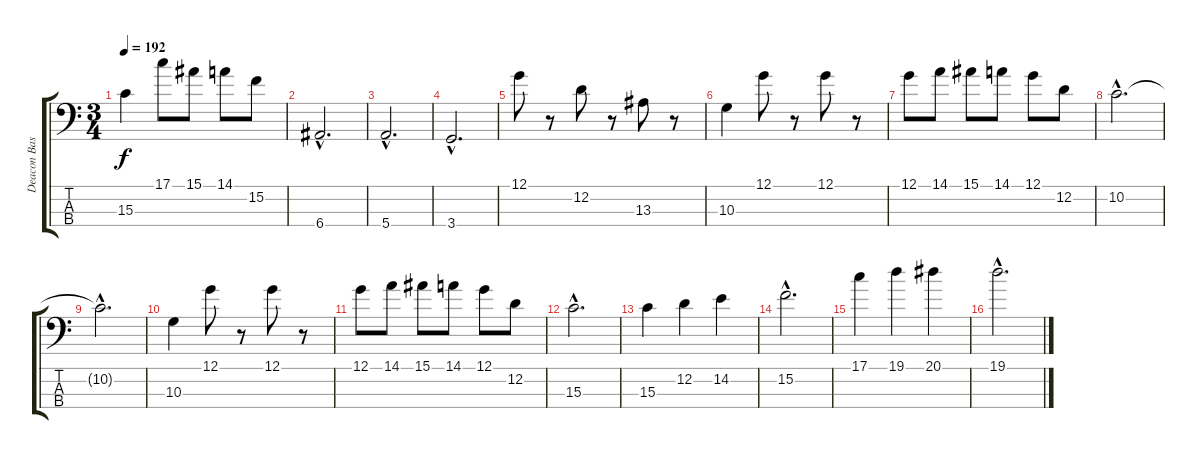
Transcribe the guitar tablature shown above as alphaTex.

\track ("Deacon Bass 2" "Deacon Bas") {instrument electricbassfinger}
\staff {score tabs}
\tuning (G2 D2 A1 E1) {hide}
\ts (3 4)
\tempo 192
\clef f4
\ks c
15.3.4{dy f} 17.1.8 15.1.8 14.1.8 15.2.8 |
6.4{hac}.2{d} |
5.4{hac}.2{d} |
3.4{hac}.2{d} |
12.1.8 r.8 12.2.8 r.8 13.3.8 r.8 |
10.3.4 12.1.8 r.8 12.1.8 r.8 |
12.1.8 14.1.8 15.1.8 14.1.8 12.1.8 12.2.8 |
10.2{hac}.2{d} |
10.2{hac t}.2{d} |
10.3.4 12.1.8 r.8 12.1.8 r.8 |
12.1.8 14.1.8 15.1.8 14.1.8 12.1.8 12.2.8 |
15.3{hac}.2{d} |
15.3.4 12.2.4 14.2.4 |
15.2{hac}.2{d} |
17.1.4 19.1.4 20.1.4 |
19.1{hac}.2{d}
